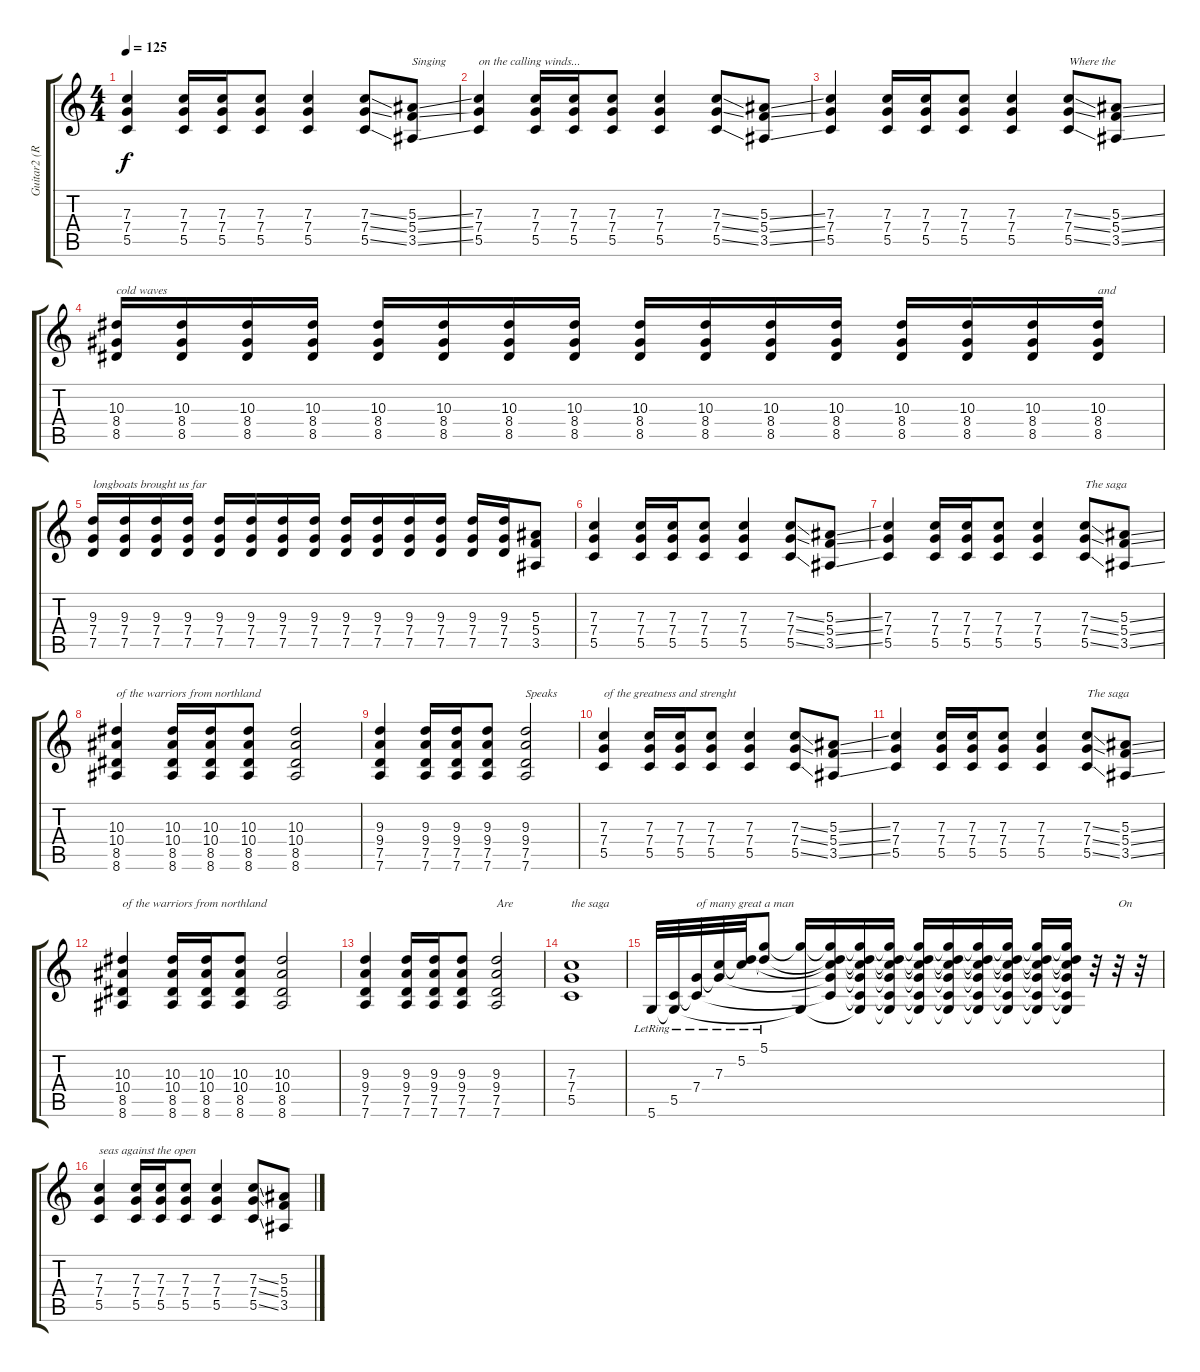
\track ("Guitar2 (Rythm)" "Guitar2 (R") {instrument distortionguitar}
\staff {score tabs}
\tuning (D4 A3 F3 C3 G2 D2) {hide}
\ts (4 4)
\tempo 125
\clef g2
\ks c
(7.3 7.4 5.5).4{dy f} (7.3 7.4 5.5).16 (7.3 7.4 5.5).16 (7.3 7.4 5.5).8 (7.3 7.4 5.5).4 (7.3{ss} 7.4{ss} 5.5{ss}).8 (5.3{ss} 5.4{ss} 3.5{ss}).8{txt "Singing"} |
(7.3 7.4 5.5).4{txt "on the calling winds..."} (7.3 7.4 5.5).16 (7.3 7.4 5.5).16 (7.3 7.4 5.5).8 (7.3 7.4 5.5).4 (7.3{ss} 7.4{ss} 5.5{ss}).8 (5.3{ss} 5.4{ss} 3.5{ss}).8 |
(7.3 7.4 5.5).4 (7.3 7.4 5.5).16 (7.3 7.4 5.5).16 (7.3 7.4 5.5).8 (7.3 7.4 5.5).4 (7.3{ss} 7.4{ss} 5.5{ss}).8{txt "Where the"} (5.3{ss} 5.4{ss} 3.5{ss}).8 |
(10.3 8.4 8.5).16{txt "cold waves"} (10.3 8.4 8.5).16 (10.3 8.4 8.5).16 (10.3 8.4 8.5).16 (10.3 8.4 8.5).16 (10.3 8.4 8.5).16 (10.3 8.4 8.5).16 (10.3 8.4 8.5).16 (10.3 8.4 8.5).16 (10.3 8.4 8.5).16 (10.3 8.4 8.5).16 (10.3 8.4 8.5).16 (10.3 8.4 8.5).16 (10.3 8.4 8.5).16 (10.3 8.4 8.5).16 (10.3 8.4 8.5).16{txt "and"} |
(9.3 7.4 7.5).16{txt "longboats brought us far"} (9.3 7.4 7.5).16 (9.3 7.4 7.5).16 (9.3 7.4 7.5).16 (9.3 7.4 7.5).16 (9.3 7.4 7.5).16 (9.3 7.4 7.5).16 (9.3 7.4 7.5).16 (9.3 7.4 7.5).16 (9.3 7.4 7.5).16 (9.3 7.4 7.5).16 (9.3 7.4 7.5).16 (9.3 7.4 7.5).16 (9.3 7.4 7.5).16 (5.3 5.4 3.5).8 |
(7.3 7.4 5.5).4 (7.3 7.4 5.5).16 (7.3 7.4 5.5).16 (7.3 7.4 5.5).8 (7.3 7.4 5.5).4 (7.3{ss} 7.4{ss} 5.5{ss}).8 (5.3{ss} 5.4{ss} 3.5{ss}).8 |
(7.3 7.4 5.5).4 (7.3 7.4 5.5).16 (7.3 7.4 5.5).16 (7.3 7.4 5.5).8 (7.3 7.4 5.5).4 (7.3{ss} 7.4{ss} 5.5{ss}).8{txt "The saga"} (5.3{ss} 5.4{ss} 3.5{ss}).8 |
(10.3 10.4 8.5 8.6).4{txt "of the warriors from northland"} (10.3 10.4 8.5 8.6).16 (10.3 10.4 8.5 8.6).16 (10.3 10.4 8.5 8.6).8 (10.3 10.4 8.5 8.6).2 |
(9.3 9.4 7.5 7.6).4 (9.3 9.4 7.5 7.6).16 (9.3 9.4 7.5 7.6).16 (9.3 9.4 7.5 7.6).8 (9.3 9.4 7.5 7.6).2{txt "Speaks"} |
(7.3 7.4 5.5).4{txt "of the greatness and strenght"} (7.3 7.4 5.5).16 (7.3 7.4 5.5).16 (7.3 7.4 5.5).8 (7.3 7.4 5.5).4 (7.3{ss} 7.4{ss} 5.5{ss}).8 (5.3{ss} 5.4{ss} 3.5{ss}).8 |
(7.3 7.4 5.5).4 (7.3 7.4 5.5).16 (7.3 7.4 5.5).16 (7.3 7.4 5.5).8 (7.3 7.4 5.5).4 (7.3{ss} 7.4{ss} 5.5{ss}).8{txt "The saga"} (5.3{ss} 5.4{ss} 3.5{ss}).8 |
(10.3 10.4 8.5 8.6).4{txt "of the warriors from northland"} (10.3 10.4 8.5 8.6).16 (10.3 10.4 8.5 8.6).16 (10.3 10.4 8.5 8.6).8 (10.3 10.4 8.5 8.6).2 |
(9.3 9.4 7.5 7.6).4 (9.3 9.4 7.5 7.6).16 (9.3 9.4 7.5 7.6).16 (9.3 9.4 7.5 7.6).8 (9.3 9.4 7.5 7.6).2{txt "Are"} |
(7.3 7.4 5.5).1{txt "the saga"} |
5.6{lr}.32 (5.5{lr} 5.6{t}).32 (7.4{lr} 5.5{t}).32{txt "of many great a man"} (7.3{lr} 7.4{t}).32 (5.2{lr} 7.3{t}).32 (5.1{lr} 5.2{t}).8 (5.1{t} 5.6{t}).16 (5.1{t} 5.2{t} 7.3{t} 7.4{t} 5.5{t}).16 (5.1{t} 5.2{t} 7.3{t} 7.4{t} 5.5{t} 5.6{t}).16 (5.1{t} 5.2{t} 7.3{t} 7.4{t} 5.5{t} 5.6{t}).16 (5.1{t} 5.2{t} 7.3{t} 7.4{t} 5.5{t} 5.6{t}).16 (5.1{t} 5.2{t} 7.3{t} 7.4{t} 5.5{t} 5.6{t}).16 (5.1{t} 5.2{t} 7.3{t} 7.4{t} 5.5{t} 5.6{t}).16 (5.1{t} 5.2{t} 7.3{t} 7.4{t} 5.5{t} 5.6{t}).16 (5.1{t} 5.2{t} 7.3{t} 7.4{t} 5.5{t} 5.6{t}).16 (5.1{t} 5.2{t} 7.3{t} 7.4{t} 5.5{t} 5.6{t}).16 r.32 r.32{txt "On"} r.32 |
(7.3 7.4 5.5).4{txt "seas against the open"} (7.3 7.4 5.5).16 (7.3 7.4 5.5).16 (7.3 7.4 5.5).8 (7.3 7.4 5.5).4 (7.3{ss} 7.4{ss} 5.5{ss}).8 (5.3{ss} 5.4{ss} 3.5{ss}).8
